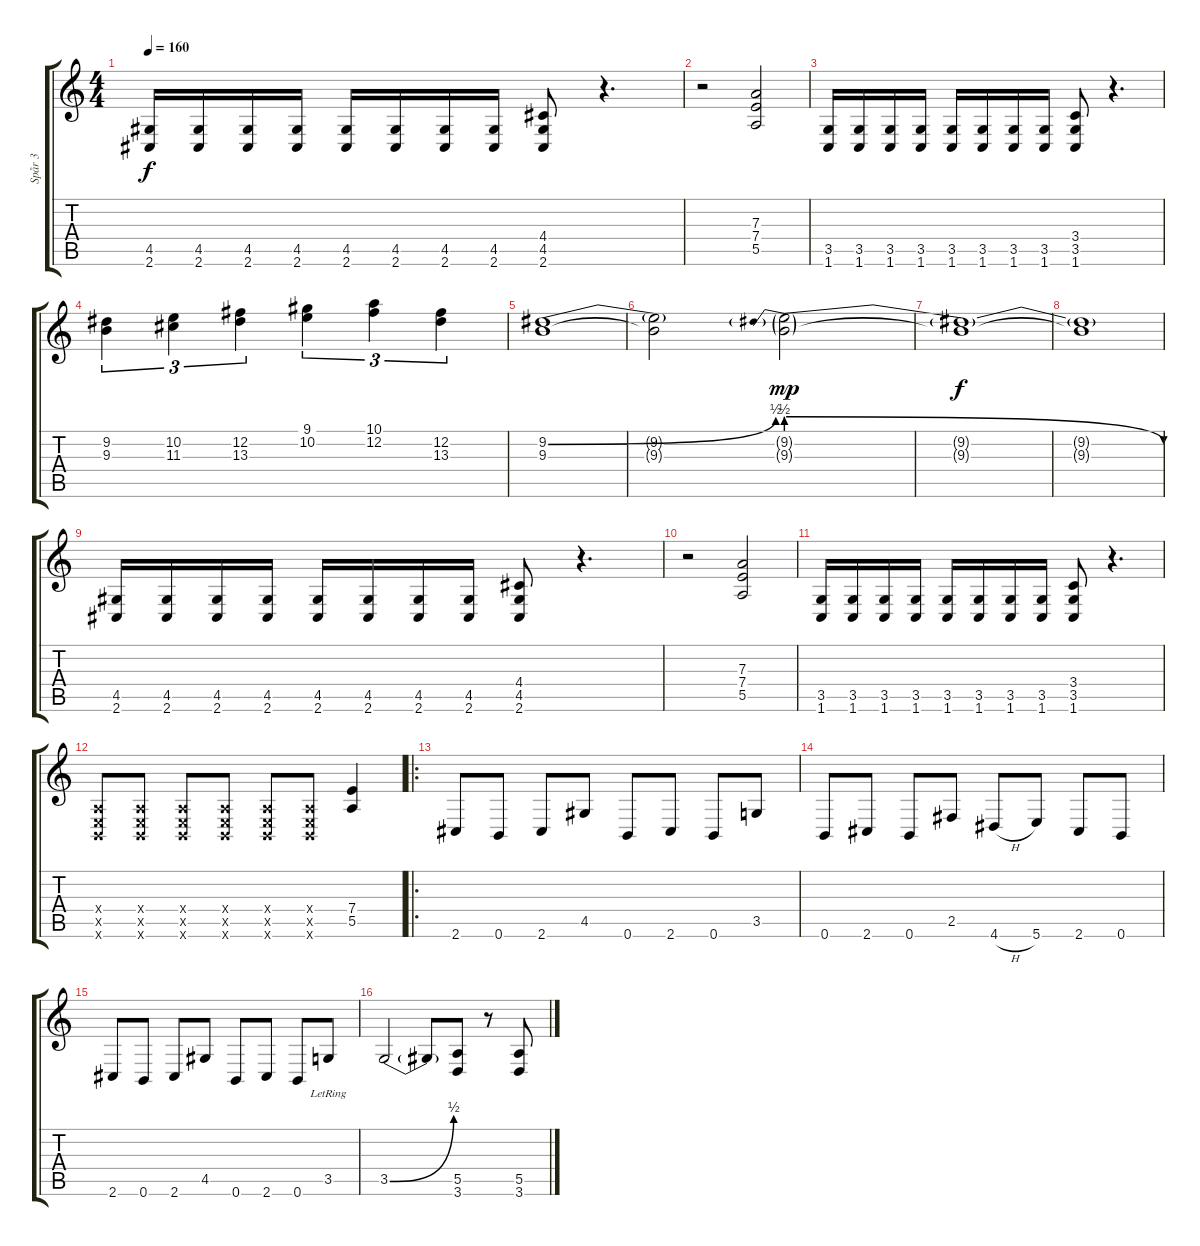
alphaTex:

\track ("Spår 3" "Spår 3") {instrument distortionguitar}
\staff {score tabs}
\tuning (B3 Gb3 D3 A2 E2 B1) {hide}
\ts (4 4)
\tempo 160
\clef g2
\ks c
(4.5 2.6).16{dy f} (4.5 2.6).16 (4.5 2.6).16 (4.5 2.6).16 (4.5 2.6).16 (4.5 2.6).16 (4.5 2.6).16 (4.5 2.6).16 (4.4 4.5 2.6).8 r.4{d} |
r.2 (7.3 7.4 5.5).2 |
(3.5 1.6).16 (3.5 1.6).16 (3.5 1.6).16 (3.5 1.6).16 (3.5 1.6).16 (3.5 1.6).16 (3.5 1.6).16 (3.5 1.6).16 (3.4 3.5 1.6).8 r.4{d} |
(9.2 9.3).4{tu (3 2)} (10.2 11.3).4{tu (3 2)} (12.2 13.3).4{tu (3 2)} (9.1 10.2).4{tu (3 2)} (10.1 12.2).4{tu (3 2)} (12.2 13.3).4{tu (3 2)} |
(9.2{be (bend 0 0 60 2)} 9.3).1 |
(9.2{t} 9.3{t}).2 (9.2{be (prebendrelease 0 2 60 0) g} 9.3{g}).2{dy mp} |
(9.2{t} 9.3{t}).1{dy f} |
(9.2{t} 9.3{t}).1 |
(4.5 2.6).16 (4.5 2.6).16 (4.5 2.6).16 (4.5 2.6).16 (4.5 2.6).16 (4.5 2.6).16 (4.5 2.6).16 (4.5 2.6).16 (4.4 4.5 2.6).8 r.4{d} |
r.2 (7.3 7.4 5.5).2 |
(3.5 1.6).16 (3.5 1.6).16 (3.5 1.6).16 (3.5 1.6).16 (3.5 1.6).16 (3.5 1.6).16 (3.5 1.6).16 (3.5 1.6).16 (3.4 3.5 1.6).8 r.4{d} |
(0.4{x} 0.5{x} 0.6{x}).8 (0.4{x} 0.5{x} 0.6{x}).8 (0.4{x} 0.5{x} 0.6{x}).8 (0.4{x} 0.5{x} 0.6{x}).8 (0.4{x} 0.5{x} 0.6{x}).8 (0.4{x} 0.5{x} 0.6{x}).8 (7.4 5.5).4 |
\ro
2.6.8 0.6.8 2.6.8 4.5.8 0.6.8 2.6.8 0.6.8 3.5.8 |
0.6.8 2.6.8 0.6.8 2.5.8 4.6{h}.8 5.6.8 2.6.8 0.6.8 |
2.6.8 0.6.8 2.6.8 4.5.8 0.6.8 2.6.8 0.6.8 3.5{lr}.8 |
3.5{be (bend 0 0 60 2)}.2 3.5{t}.8 (5.5 3.6).8 r.8 (5.5 3.6).8
